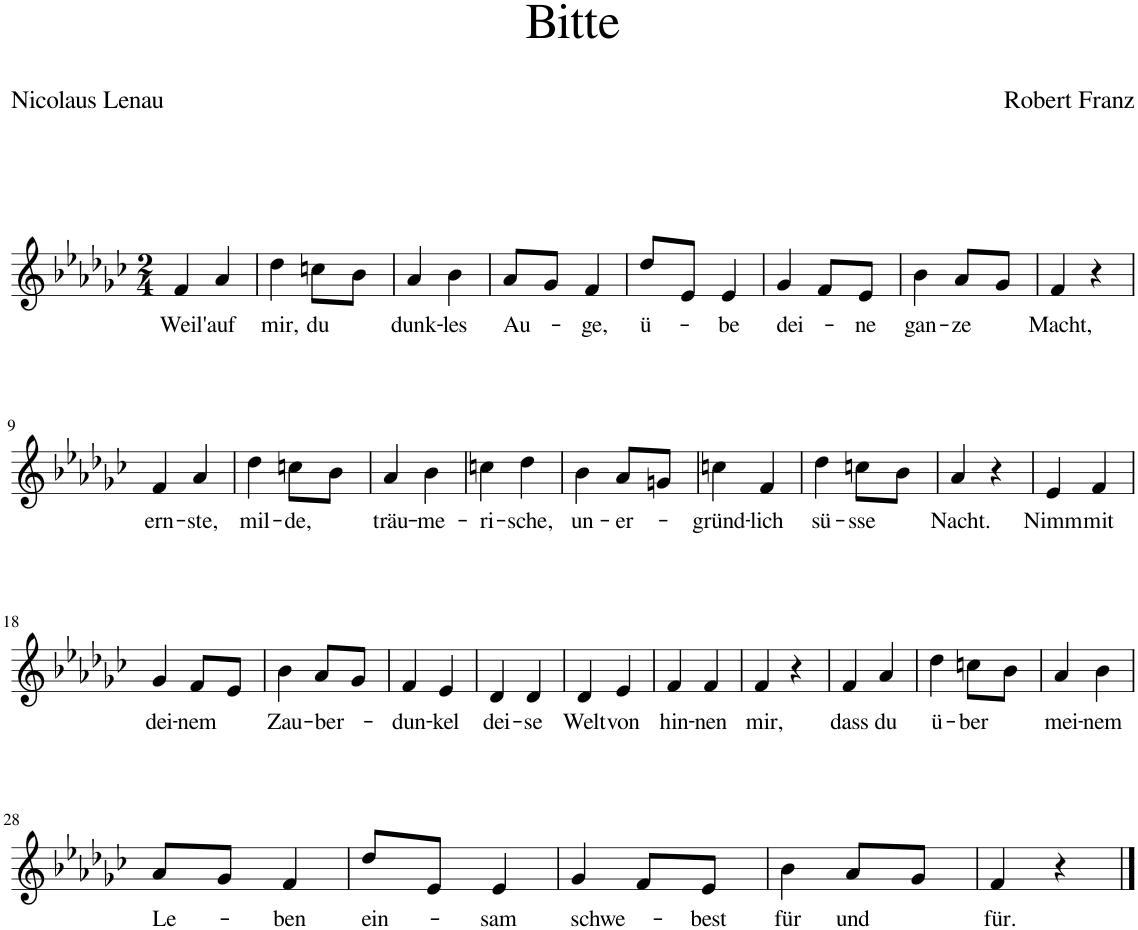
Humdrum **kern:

**kern	**text
*part1	*part1
*staff1	*staff1
*I"Piano	*
*I'Pno	*
*clefG2	*
*k[b-e-a-d-g-c-]	*
*M2/4	*
=1	=1
!	!LO:LY:b
4f/	Weil'
!	!LO:LY:b
4a-/	auf
=2	=2
!	!LO:LY:b
4dd-\	mir,
!	!LO:LY:b
8ccn\L	du
8b-\J	.
=3	=3
!	!LO:LY:b
4a-/	dunk-
!	!LO:LY:b
4b-\	-les
=4	=4
!	!LO:LY:b
8a-/L	Au-
8g-/J	.
!	!LO:LY:b
4f/	-ge,
=5	=5
!	!LO:LY:b
8dd-/L	ü-
8e-/J	.
!	!LO:LY:b
4e-/	-be
=6	=6
!	!LO:LY:b
4g-/	dei-
8f/L	.
!	!LO:LY:b
8e-/J	-ne
=7	=7
!	!LO:LY:b
4b-\	gan-
!	!LO:LY:b
8a-/L	-ze
8g-/J	.
=8	=8
!	!LO:LY:b
4f/	Macht,
4r	.
!!LO:LB:g=z
=9	=9
!	!LO:LY:b
4f/	ern-
!	!LO:LY:b
4a-/	-ste,
=10	=10
!	!LO:LY:b
4dd-\	mil-
!	!LO:LY:b
8ccn\L	-de,
8b-\J	.
=11	=11
!	!LO:LY:b
4a-/	träu-
!	!LO:LY:b
4b-\	-me-
=12	=12
!	!LO:LY:b
4ccn\	-ri-
!	!LO:LY:b
4dd-\	-sche,
=13	=13
!	!LO:LY:b
4b-\	un-
!	!LO:LY:b
8a-/L	-er-
8gn/J	.
=14	=14
!	!LO:LY:b
4ccn\	-gründ-
!	!LO:LY:b
4f/	-lich
=15	=15
!	!LO:LY:b
4dd-\	sü-
!	!LO:LY:b
8ccn\L	-sse
8b-\J	.
=16	=16
!	!LO:LY:b
4a-/	Nacht.
4r	.
=17	=17
!	!LO:LY:b
4e-/	Nimm
!	!LO:LY:b
4f/	mit
!!LO:LB:g=z
=18	=18
!	!LO:LY:b
4g-/	dei-
!	!LO:LY:b
8f/L	-nem
8e-/J	.
=19	=19
!	!LO:LY:b
4b-\	Zau-
!	!LO:LY:b
8a-/L	-ber-
8g-/J	.
=20	=20
!	!LO:LY:b
4f/	-dun-
!	!LO:LY:b
4e-/	-kel
=21	=21
!	!LO:LY:b
4d-/	dei-
!	!LO:LY:b
4d-/	-se
=22	=22
!	!LO:LY:b
4d-/	Welt
!	!LO:LY:b
4e-/	von
=23	=23
!	!LO:LY:b
4f/	hin-
!	!LO:LY:b
4f/	-nen
=24	=24
!	!LO:LY:b
4f/	mir,
4r	.
=25	=25
!	!LO:LY:b
4f/	dass
!	!LO:LY:b
4a-/	du
=26	=26
!	!LO:LY:b
4dd-\	ü-
!	!LO:LY:b
8ccn\L	-ber
8b-\J	.
=27	=27
!	!LO:LY:b
4a-/	mei-
!	!LO:LY:b
4b-\	-nem
!!LO:LB:g=z
=28	=28
!	!LO:LY:b
8a-/L	Le-
8g-/J	.
!	!LO:LY:b
4f/	-ben
=29	=29
!	!LO:LY:b
8dd-/L	ein-
8e-/J	.
!	!LO:LY:b
4e-/	-sam
=30	=30
!	!LO:LY:b
4g-/	schwe-
8f/L	.
!	!LO:LY:b
8e-/J	-best
=31	=31
!	!LO:LY:b
4b-\	für
!	!LO:LY:b
8a-/L	und
8g-/J	.
=32	=32
!	!LO:LY:b
4f/	für.
4r	.
==	==
*-	*-
